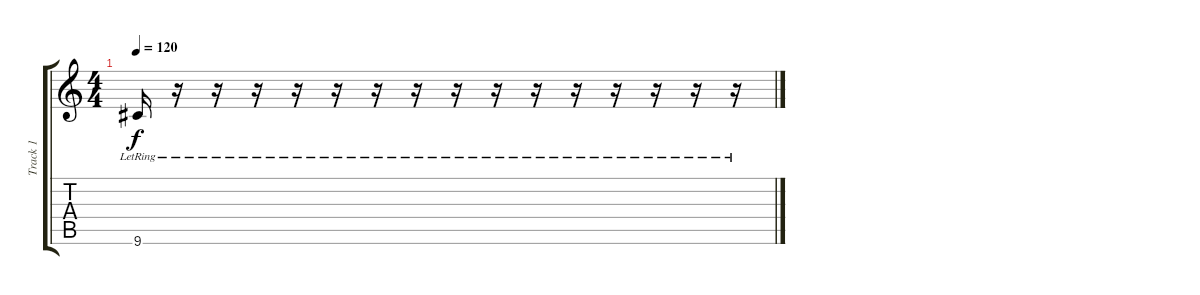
\track ("Track 1" "Track 1") {instrument overdrivenguitar}
\staff {score tabs}
\tuning (E4 B3 G3 D3 A2 E2) {hide}
\ts (4 4)
\tempo 120
\clef g2
\ks c
9.6{lr}.16{dy f} r.16 r.16 r.16 r.16 r.16 r.16 r.16 r.16 r.16 r.16 r.16 r.16 r.16 r.16 r.16
